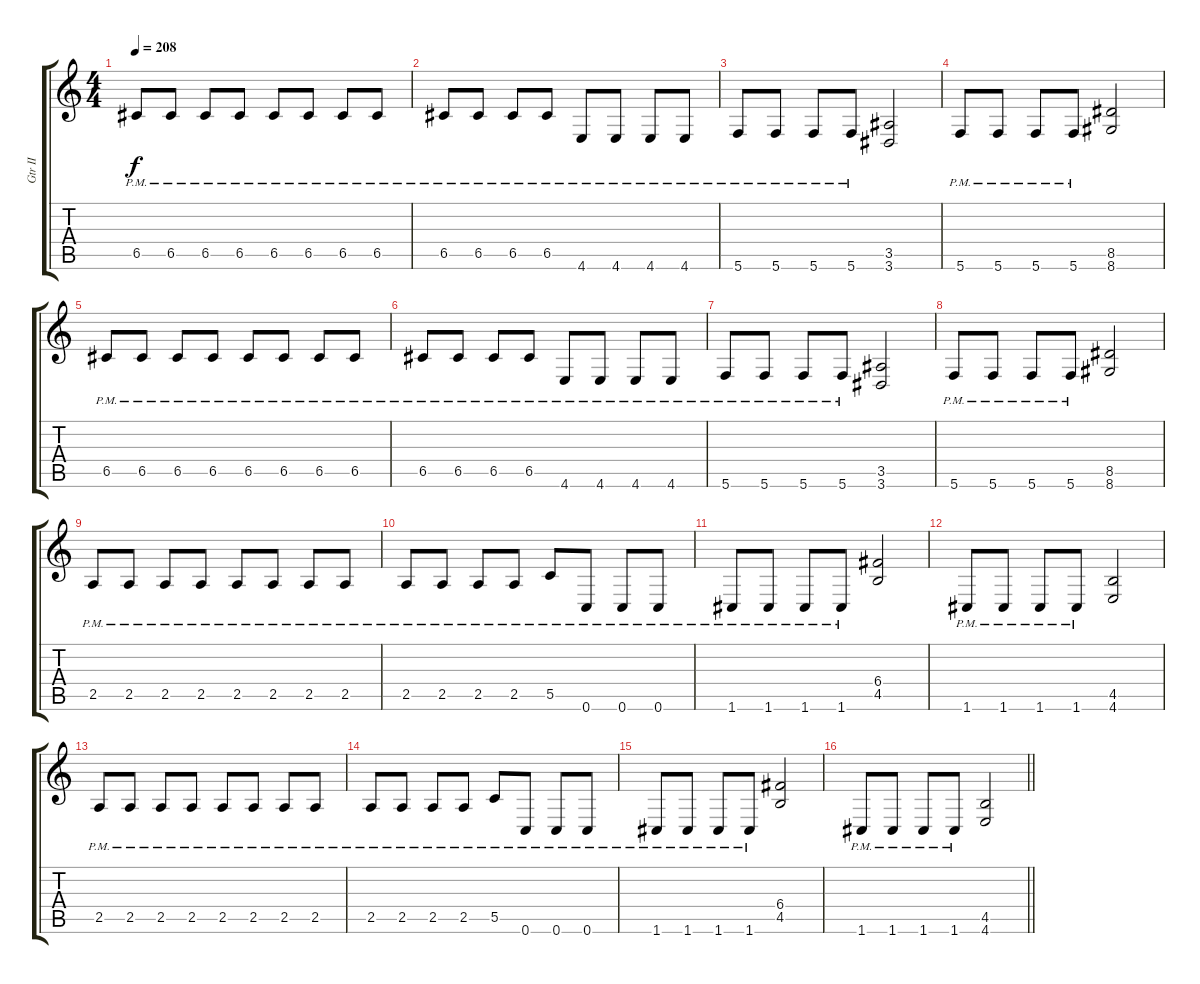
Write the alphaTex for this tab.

\track ("Gtr II" "Gtr II") {instrument distortionguitar}
\staff {score tabs}
\tuning (D4 A3 F3 C3 G2 C2) {hide}
\ts (4 4)
\tempo 208
\clef g2
\ks c
6.5{pm}.8{dy f} 6.5{pm}.8 6.5{pm}.8 6.5{pm}.8 6.5{pm}.8 6.5{pm}.8 6.5{pm}.8 6.5{pm}.8 |
6.5{pm}.8 6.5{pm}.8 6.5{pm}.8 6.5{pm}.8 4.6{pm}.8 4.6{pm}.8 4.6{pm}.8 4.6{pm}.8 |
5.6{pm}.8 5.6{pm}.8 5.6{pm}.8 5.6{pm}.8 (3.5 3.6).2 |
5.6{pm}.8 5.6{pm}.8 5.6{pm}.8 5.6{pm}.8 (8.5 8.6).2 |
6.5{pm}.8 6.5{pm}.8 6.5{pm}.8 6.5{pm}.8 6.5{pm}.8 6.5{pm}.8 6.5{pm}.8 6.5{pm}.8 |
6.5{pm}.8 6.5{pm}.8 6.5{pm}.8 6.5{pm}.8 4.6{pm}.8 4.6{pm}.8 4.6{pm}.8 4.6{pm}.8 |
5.6{pm}.8 5.6{pm}.8 5.6{pm}.8 5.6{pm}.8 (3.5 3.6).2 |
5.6{pm}.8 5.6{pm}.8 5.6{pm}.8 5.6{pm}.8 (8.5 8.6).2 |
2.5{pm}.8 2.5{pm}.8 2.5{pm}.8 2.5{pm}.8 2.5{pm}.8 2.5{pm}.8 2.5{pm}.8 2.5{pm}.8 |
2.5{pm}.8 2.5{pm}.8 2.5{pm}.8 2.5{pm}.8 5.5{pm}.8 0.6{pm}.8 0.6{pm}.8 0.6{pm}.8 |
1.6{pm}.8 1.6{pm}.8 1.6{pm}.8 1.6{pm}.8 (6.4 4.5).2 |
1.6{pm}.8 1.6{pm}.8 1.6{pm}.8 1.6{pm}.8 (4.5 4.6).2 |
2.5{pm}.8 2.5{pm}.8 2.5{pm}.8 2.5{pm}.8 2.5{pm}.8 2.5{pm}.8 2.5{pm}.8 2.5{pm}.8 |
2.5{pm}.8 2.5{pm}.8 2.5{pm}.8 2.5{pm}.8 5.5{pm}.8 0.6{pm}.8 0.6{pm}.8 0.6{pm}.8 |
1.6{pm}.8 1.6{pm}.8 1.6{pm}.8 1.6{pm}.8 (6.4 4.5).2 |
\barLineRight lightlight
1.6{pm}.8 1.6{pm}.8 1.6{pm}.8 1.6{pm}.8 (4.5 4.6).2
